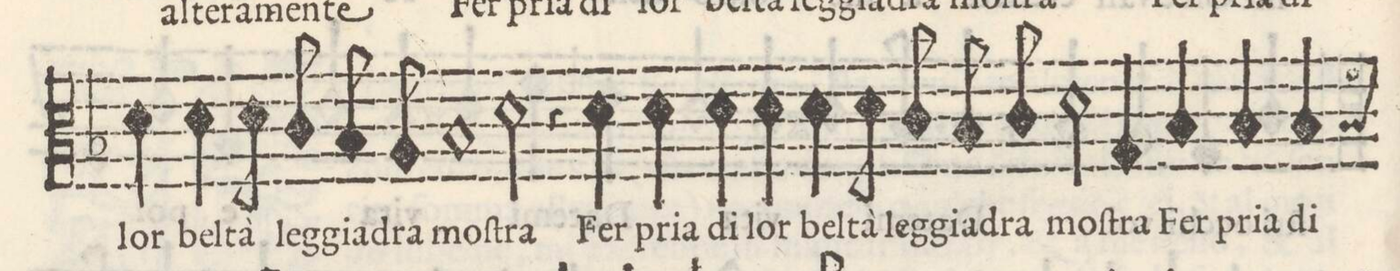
**kern	**text
*I"SESTO	*
*clefC3	*
*k[b-]	*
*met(c)	*
*M4/4	*
4d\	lor
4d\	bel-
8d\	-ta
8c/	leg-
8B-/	-gia-
8A/	-dra
=41-	=41-
1B-	mo-
=42-	=42-
2d\	ſtra
4r	.
4d\	Fer
=43-	=43-
4d\	pria
4d\	di
4d\	lor
4d\	bel-
=44-	=44-
8d\	-ta
8c/	leg-
8B-/	-gia-
8c/	-dra
2d\	mo-
=45-	=45-
4G/	-ſtra
4B-/	Fer
4B-/	pria
4B-/	di
=46-	=46-
*-	*-
